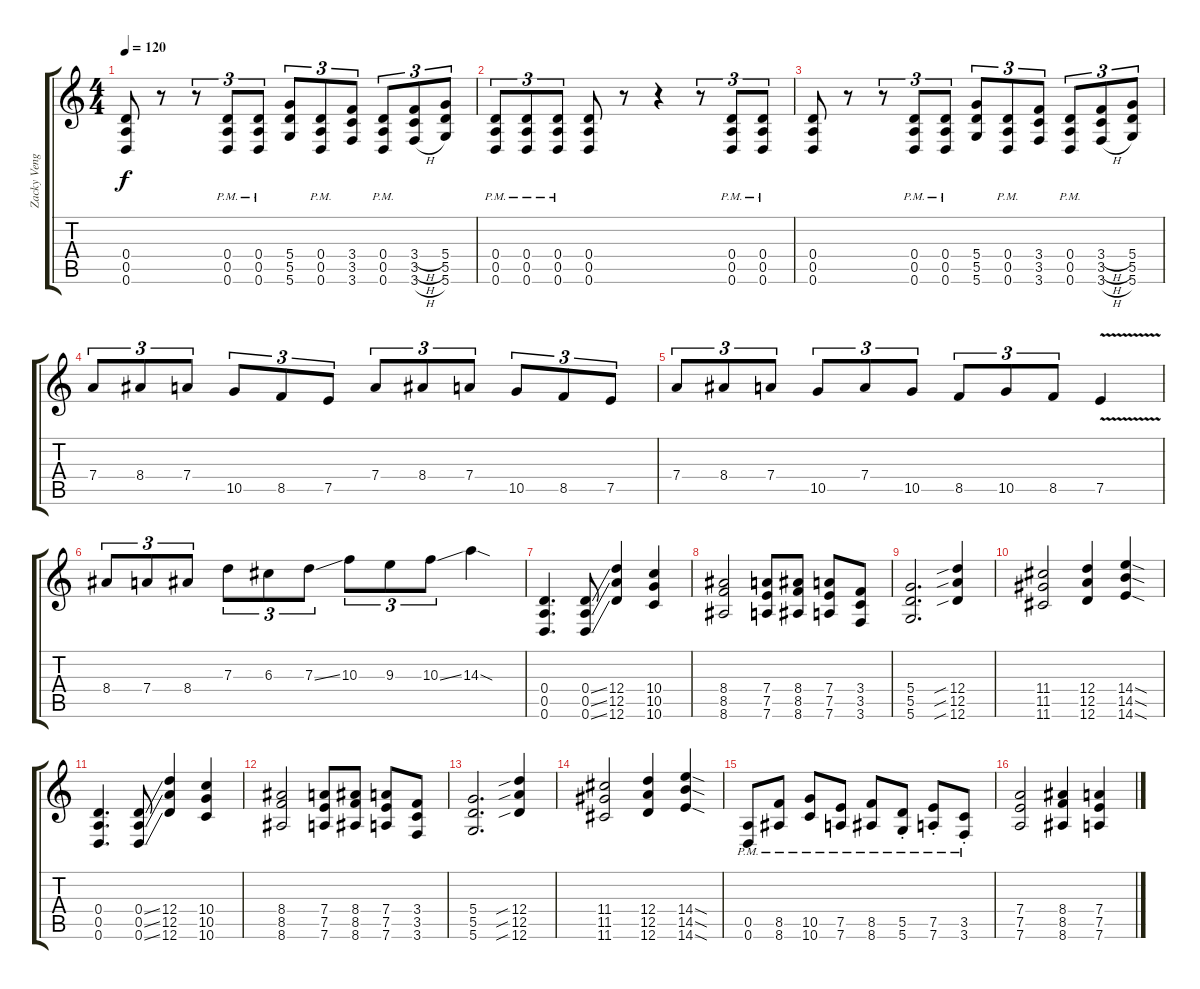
\track ("Zacky Vengance" "Zacky Veng") {instrument distortionguitar}
\staff {score tabs}
\tuning (E4 B3 G3 D3 A2 D2) {hide}
\ts (4 4)
\tempo 120
\clef g2
\ks c
(0.4 0.5 0.6).8{dy f} r.8 r.8{tu (3 2)} (0.4{pm} 0.5{pm} 0.6{pm}).8{tu (3 2)} (0.4{pm} 0.5{pm} 0.6{pm}).8{tu (3 2)} (5.4 5.5 5.6).8{tu (3 2)} (0.4{pm} 0.5{pm} 0.6{pm}).8{tu (3 2)} (3.4 3.5 3.6).8{tu (3 2)} (0.4{pm} 0.5{pm} 0.6{pm}).8{tu (3 2)} (3.4{h} 3.5{h} 3.6{h}).8{tu (3 2)} (5.4 5.5 5.6).8{tu (3 2)} |
(0.4{pm} 0.5{pm} 0.6{pm}).8{tu (3 2)} (0.4{pm} 0.5{pm} 0.6{pm}).8{tu (3 2)} (0.4{pm} 0.5{pm} 0.6{pm}).8{tu (3 2)} (0.4 0.5 0.6).8 r.8 r.4 r.8{tu (3 2)} (0.4{pm} 0.5{pm} 0.6{pm}).8{tu (3 2)} (0.4{pm} 0.5{pm} 0.6{pm}).8{tu (3 2)} |
(0.4 0.5 0.6).8 r.8 r.8{tu (3 2)} (0.4{pm} 0.5{pm} 0.6{pm}).8{tu (3 2)} (0.4{pm} 0.5{pm} 0.6{pm}).8{tu (3 2)} (5.4 5.5 5.6).8{tu (3 2)} (0.4{pm} 0.5{pm} 0.6{pm}).8{tu (3 2)} (3.4 3.5 3.6).8{tu (3 2)} (0.4{pm} 0.5{pm} 0.6{pm}).8{tu (3 2)} (3.4{h} 3.5{h} 3.6{h}).8{tu (3 2)} (5.4 5.5 5.6).8{tu (3 2)} |
7.4.8{tu (3 2)} 8.4.8{tu (3 2)} 7.4.8{tu (3 2)} 10.5.8{tu (3 2)} 8.5.8{tu (3 2)} 7.5.8{tu (3 2)} 7.4.8{tu (3 2)} 8.4.8{tu (3 2)} 7.4.8{tu (3 2)} 10.5.8{tu (3 2)} 8.5.8{tu (3 2)} 7.5.8{tu (3 2)} |
7.4.8{tu (3 2)} 8.4.8{tu (3 2)} 7.4.8{tu (3 2)} 10.5.8{tu (3 2)} 7.4.8{tu (3 2)} 10.5.8{tu (3 2)} 8.5.8{tu (3 2)} 10.5.8{tu (3 2)} 8.5.8{tu (3 2)} 7.5{v}.4 |
8.4.8{tu (3 2)} 7.4.8{tu (3 2)} 8.4.8{tu (3 2)} 7.3.8{tu (3 2)} 6.3.8{tu (3 2)} 7.3{ss}.8{tu (3 2)} 10.3.8{tu (3 2)} 9.3.8{tu (3 2)} 10.3{ss}.8{tu (3 2)} 14.3{sod}.4 |
(0.4 0.5 0.6).4{d} (0.4{ss} 0.5{ss} 0.6{ss}).8 (12.4 12.5 12.6).4 (10.4 10.5 10.6).4 |
(8.4 8.5 8.6).2 (7.4 7.5 7.6).8 (8.4 8.5 8.6).8 (7.4 7.5 7.6).8 (3.4 3.5 3.6).8 |
(5.4 5.5 5.6).2{d} (12.4{sib} 12.5{sib} 12.6{sib}).4 |
(11.4 11.5 11.6).2 (12.4 12.5 12.6).4 (14.4{sod} 14.5{sod} 14.6{sod}).4 |
(0.4 0.5 0.6).4{d} (0.4{ss} 0.5{ss} 0.6{ss}).8 (12.4 12.5 12.6).4 (10.4 10.5 10.6).4 |
(8.4 8.5 8.6).2 (7.4 7.5 7.6).8 (8.4 8.5 8.6).8 (7.4 7.5 7.6).8 (3.4 3.5 3.6).8 |
(5.4 5.5 5.6).2{d} (12.4{sib} 12.5{sib} 12.6{sib}).4 |
(11.4 11.5 11.6).2 (12.4 12.5 12.6).4 (14.4{sod} 14.5{sod} 14.6{sod}).4 |
(0.5{pm} 0.6{pm}).8 (8.5{pm} 8.6{pm}).8 (10.5{pm} 10.6{pm}).8 (7.5{pm} 7.6{pm}).8 (8.5{pm} 8.6{pm}).8 (5.5{pm} 5.6{st}).8 (7.5{pm} 7.6{st}).8 (3.5{pm} 3.6{st}).8 |
(7.4 7.5 7.6).2 (8.4 8.5 8.6).4 (7.4 7.5 7.6).4
